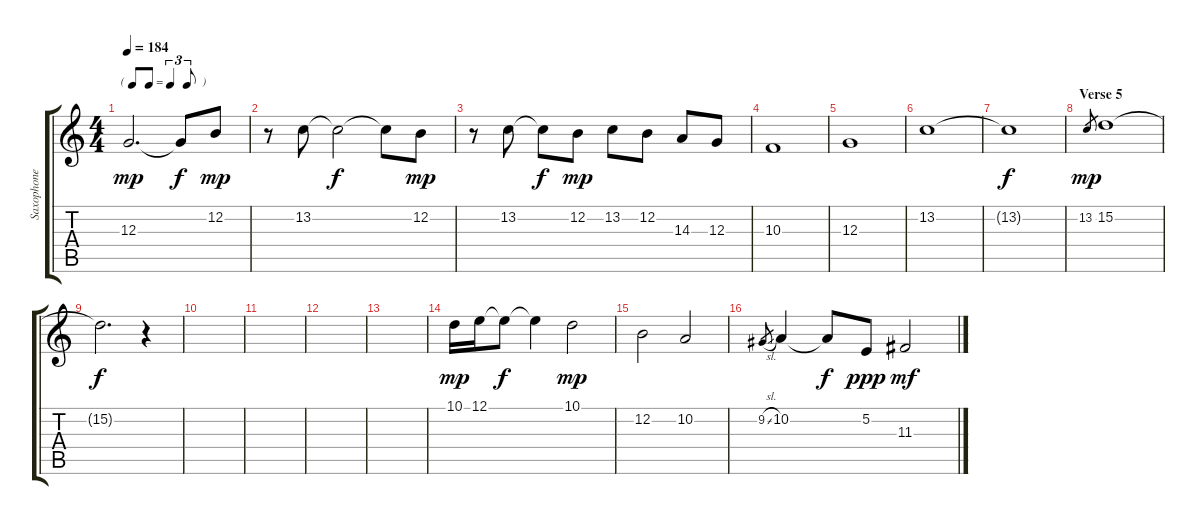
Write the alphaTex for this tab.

\track ("Saxophone" "Saxophone") {instrument altosax}
\staff {score tabs}
\tuning (E4 B3 G3 D3 A2 E2) {hide}
\ts (4 4)
\tf triplet8th
\tempo 184
\clef g2
\ks c
12.3.2{d dy mp} 12.3{t}.8{dy f} 12.2.8{dy mp} |
r.8 13.2.8 13.2{t}.2{dy f} 13.2{t}.8 12.2.8{dy mp} |
r.8 13.2.8 13.2{t}.8{dy f} 12.2.8{dy mp} 13.2.8 12.2.8 14.3.8 12.3.8 |
10.3.1 |
12.3.1 |
13.2.1 |
13.2{t}.1{dy f} |
\section ("" "Verse 5")
13.2.8{gr dy mp} 15.2.1{volume 0} |
15.2{t}.2{d dy f} r.4 |
|
|
|
|
10.1.16{dy mp volume 10 balance 2} 12.1.16 12.1{t}.8{dy f} 12.1{t}.4 10.1.2{dy mp} |
12.2.2 10.2.2 |
9.2{sl}.8{gr} 10.2.4 10.2{t}.8{dy f} 5.2.8{dy ppp} 11.3.2{dy mf}
